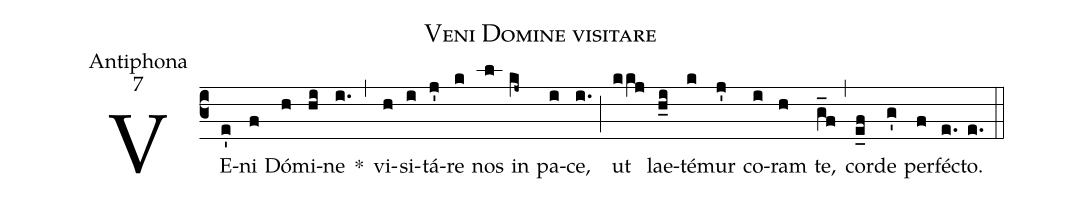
name:Veni Domine visitare;
office-part:Antiphona;
mode:7;
%%
(c3) VE(e')ni(f) Dó(h)mi(hi)ne(i.) *(,) vi(h)si(i)tá(j')re(k) nos(l) in(kj~) pa(i)ce,(i.) (;) ut(kkj) lae(h_i)té(k)mur(j') co(i)ram(h) te,(g_f) (,) cor(e_f)de(g') per(f)fé(e.)cto.(e.) (::)
